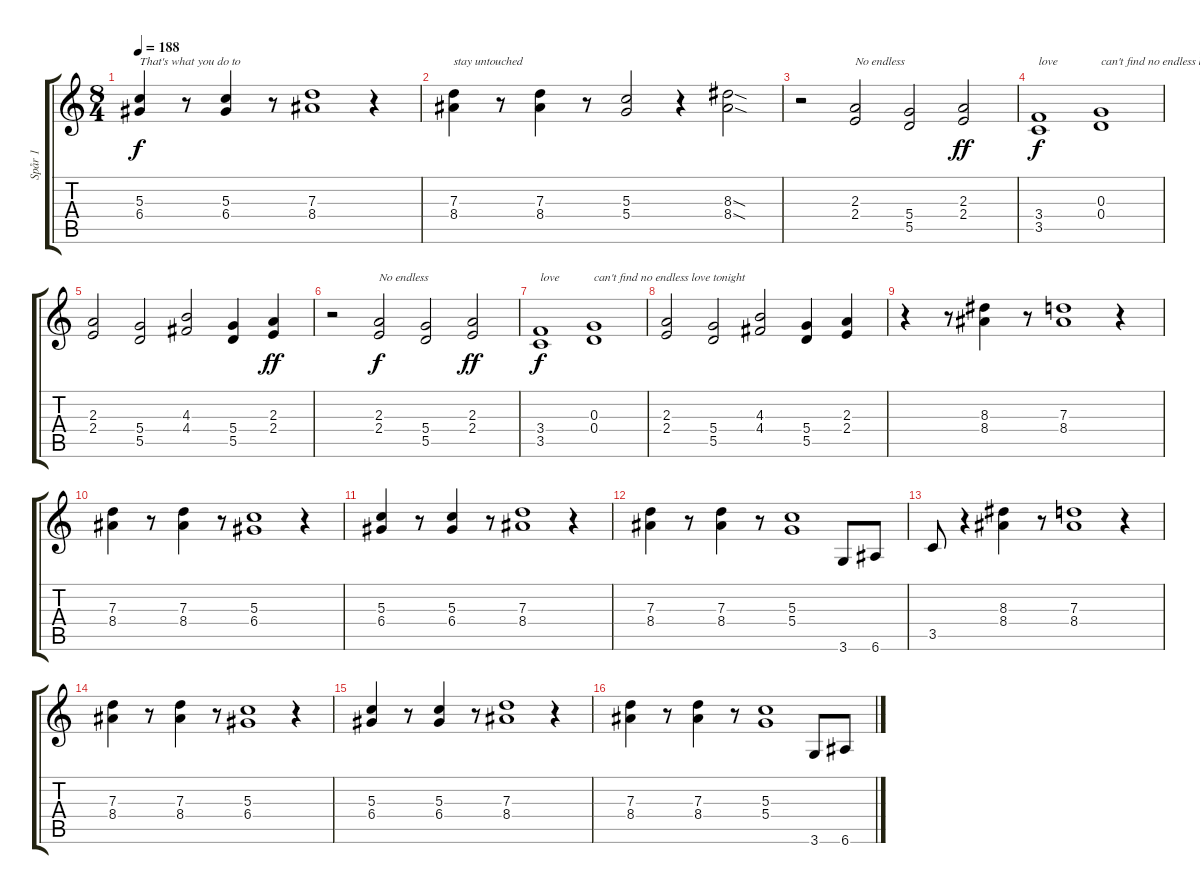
\track ("Spår 1" "Spår 1") {instrument distortionguitar}
\staff {score tabs}
\tuning (E4 B3 G3 D3 A2 E2) {hide}
\ts (8 4)
\tempo 188
\clef g2
\ks c
(5.3 6.4).4{txt "That's what you do to " dy f} r.8 (5.3 6.4).4 r.8 (7.3 8.4).1 r.4 |
(7.3 8.4).4{txt "stay untouched"} r.8 (7.3 8.4).4 r.8 (5.3 5.4).2 r.4 (8.3{sod} 8.4{sod}).2 |
r.2 (2.3 2.4).2{txt "No endless"} (5.4 5.5).2 (2.3 2.4).2{dy ff} |
(3.4 3.5).1{txt "love" dy f} (0.3 0.4).1{txt "can't find no endless love"} |
(2.3 2.4).2 (5.4 5.5).2 (4.3 4.4).2 (5.4 5.5).4 (2.3 2.4).4{dy ff} |
r.2 (2.3 2.4).2{txt "No endless" dy f} (5.4 5.5).2 (2.3 2.4).2{dy ff} |
(3.4 3.5).1{txt "love" dy f} (0.3 0.4).1{txt "can't find no endless love tonight"} |
(2.3 2.4).2 (5.4 5.5).2 (4.3 4.4).2 (5.4 5.5).4 (2.3 2.4).4 |
r.4 r.8 (8.3 8.4).4 r.8 (7.3 8.4).1 r.4 |
(7.3 8.4).4 r.8 (7.3 8.4).4 r.8 (5.3 6.4).1 r.4 |
(5.3 6.4).4 r.8 (5.3 6.4).4 r.8 (7.3 8.4).1 r.4 |
(7.3 8.4).4 r.8 (7.3 8.4).4 r.8 (5.3 5.4).1 3.6.8 6.6.8 |
3.5.8 r.4 (8.3 8.4).4 r.8 (7.3 8.4).1 r.4 |
(7.3 8.4).4 r.8 (7.3 8.4).4 r.8 (5.3 6.4).1 r.4 |
(5.3 6.4).4 r.8 (5.3 6.4).4 r.8 (7.3 8.4).1 r.4 |
(7.3 8.4).4 r.8 (7.3 8.4).4 r.8 (5.3 5.4).1 3.6.8 6.6.8
